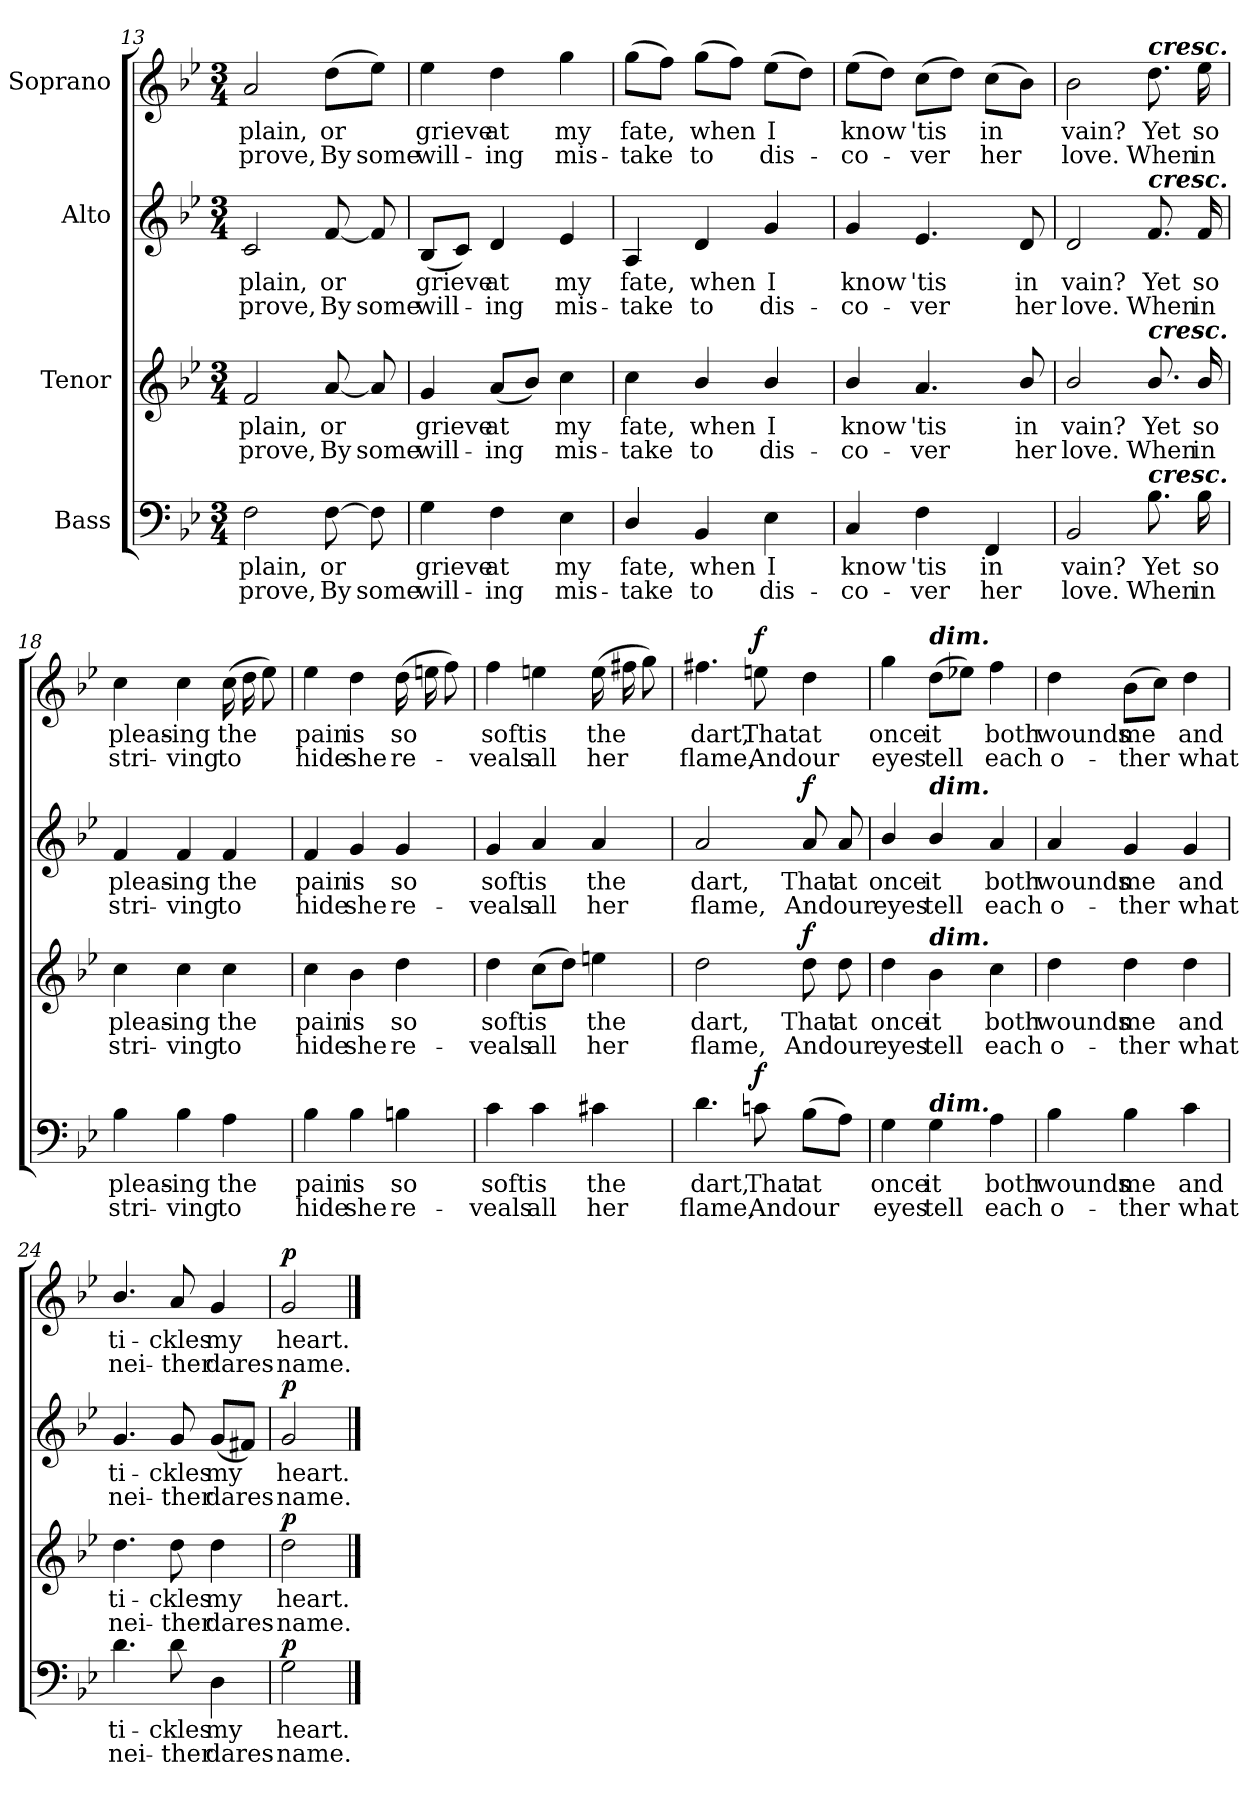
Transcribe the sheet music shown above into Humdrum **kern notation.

**kern	**text	**text	**dynam	**kern	**text	**text	**dynam	**kern	**text	**text	**dynam	**kern	**text	**text	**dynam
*part4	*part4	*part4	*part4	*part3	*part3	*part3	*part3	*part2	*part2	*part2	*part2	*part1	*part1	*part1	*part1
*staff4	*staff4	*staff4	*staff4	*staff3	*staff3	*staff3	*staff3	*staff2	*staff2	*staff2	*staff2	*staff1	*staff1	*staff1	*staff1
*I"Bass	*	*	*	*I"Tenor	*	*	*	*I"Alto	*	*	*	*I"Soprano	*	*	*
!!LO:LB:g=z
*clefF4	*	*	*	*clefG2	*	*	*	*clefG2	*	*	*	*clefG2	*	*	*
*k[b-e-]	*	*	*	*k[b-e-]	*	*	*	*k[b-e-]	*	*	*	*k[b-e-]	*	*	*
*B-:	*	*	*	*B-:	*	*	*	*B-:	*	*	*	*B-:	*	*	*
*M3/4	*	*	*	*M3/4	*	*	*	*M3/4	*	*	*	*M3/4	*	*	*
=13	=13	=13	=13	=13	=13	=13	=13	=13	=13	=13	=13	=13	=13	=13	=13
!	!LO:LY:b	!LO:LY:b	!	!	!LO:LY:b	!LO:LY:b	!	!	!LO:LY:b	!LO:LY:b	!	!	!LO:LY:b	!LO:LY:b	!
2F	plain,	prove,	.	2f	plain,	prove,	.	2c	plain,	prove,	.	2a	plain,	prove,	.
!	!LO:LY:b	!LO:LY:b	!	!	!LO:LY:b	!LO:LY:b	!	!	!LO:LY:b	!LO:LY:b	!	!	!LO:LY:b	!LO:LY:b	!
[8F	or	By	.	[8a	or	By	.	[8f	or	By	.	(>8ddL	or	By	.
!	!	!LO:LY:b	!	!	!	!LO:LY:b	!	!	!	!LO:LY:b	!	!	!	!LO:LY:b	!
8F]	.	some	.	8a]	.	some	.	8f]	.	some	.	8ee-J)	.	some	.
=14	=14	=14	=14	=14	=14	=14	=14	=14	=14	=14	=14	=14	=14	=14	=14
!	!LO:LY:b	!LO:LY:b	!	!	!LO:LY:b	!LO:LY:b	!	!	!LO:LY:b	!LO:LY:b	!	!	!LO:LY:b	!LO:LY:b	!
4G	grieve	will-	.	4g	grieve	will-	.	(<8B-L	grieve	will-	.	4ee-	grieve	will-	.
.	.	.	.	.	.	.	.	8cJ)	.	.	.	.	.	.	.
!	!LO:LY:b	!LO:LY:b	!	!	!LO:LY:b	!LO:LY:b	!	!	!LO:LY:b	!LO:LY:b	!	!	!LO:LY:b	!LO:LY:b	!
4F	-at	ing	.	(<8aL	-at	ing	.	4d	at	ing	.	4dd	-at	ing	.
.	.	.	.	8b-J)	.	.	.	.	.	.	.	.	.	.	.
!	!LO:LY:b	!LO:LY:b	!	!	!LO:LY:b	!LO:LY:b	!	!	!LO:LY:b	!LO:LY:b	!	!	!LO:LY:b	!LO:LY:b	!
4E-	my	mis-	.	4cc	my	mis-	.	4e-	my	mis-	.	4gg	my	mis-	.
=15	=15	=15	=15	=15	=15	=15	=15	=15	=15	=15	=15	=15	=15	=15	=15
!	!LO:LY:b	!LO:LY:b	!	!	!LO:LY:b	!LO:LY:b	!	!	!LO:LY:b	!LO:LY:b	!	!	!LO:LY:b	!LO:LY:b	!
4D/	-fate,	take	.	4cc	-fate,	take	.	4A	-fate,	take	.	(>8ggL	-fate,	take	.
.	.	.	.	.	.	.	.	.	.	.	.	8ffJ)	.	.	.
!	!LO:LY:b	!LO:LY:b	!	!	!LO:LY:b	!LO:LY:b	!	!	!LO:LY:b	!LO:LY:b	!	!	!LO:LY:b	!LO:LY:b	!
4BB-	when	to	.	4b-/	when	to	.	4d	when	to	.	(>8ggL	when	to	.
.	.	.	.	.	.	.	.	.	.	.	.	8ffJ)	.	.	.
!	!LO:LY:b	!LO:LY:b	!	!	!LO:LY:b	!LO:LY:b	!	!	!LO:LY:b	!LO:LY:b	!	!	!LO:LY:b	!LO:LY:b	!
4E-	I	dis-	.	4b-/	I	dis-	.	4g	I	dis-	.	(>8ee-L	I	dis-	.
.	.	.	.	.	.	.	.	.	.	.	.	8ddJ)	.	.	.
=16	=16	=16	=16	=16	=16	=16	=16	=16	=16	=16	=16	=16	=16	=16	=16
!	!LO:LY:b	!LO:LY:b	!	!	!LO:LY:b	!LO:LY:b	!	!	!LO:LY:b	!LO:LY:b	!	!	!LO:LY:b	!LO:LY:b	!
4C	-know	co-	.	4b-/	-know	co-	.	4g	-know	co-	.	(>8ee-L	know	co-	.
.	.	.	.	.	.	.	.	.	.	.	.	8ddJ)	.	.	.
!	!LO:LY:b	!LO:LY:b	!	!	!LO:LY:b	!LO:LY:b	!	!	!LO:LY:b	!LO:LY:b	!	!	!LO:LY:b	!LO:LY:b	!
4F	-'tis	ver	.	4.a	-'tis	ver	.	4.e-	-'tis	ver	.	(>8ccL	'tis	ver	.
.	.	.	.	.	.	.	.	.	.	.	.	8ddJ)	.	.	.
!	!LO:LY:b	!LO:LY:b	!	!	!	!	!	!	!	!	!	!	!LO:LY:b	!LO:LY:b	!
4FF	in	her	.	.	.	.	.	.	.	.	.	(>8ccL	in	her	.
!	!	!	!	!	!LO:LY:b	!LO:LY:b	!	!	!LO:LY:b	!LO:LY:b	!	!	!	!	!
.	.	.	.	8b-/	in	her	.	8d	in	her	.	8b-J)	.	.	.
!!LO:LB:g=z
=17	=17	=17	=17	=17	=17	=17	=17	=17	=17	=17	=17	=17	=17	=17	=17
!	!LO:LY:b	!LO:LY:b	!	!	!LO:LY:b	!LO:LY:b	!	!	!LO:LY:b	!LO:LY:b	!	!	!LO:LY:b	!LO:LY:b	!
2BB-	vain?	love.	.	2b-/	vain?	love.	.	2d	vain?	love.	.	2b-	vain?	love.	.
!	!	!	!	!	!	!	!	!	!	!	!	!LO:TX:a:Bi:t=cresc.	!	!	!
!	!	!	!	!	!	!	!	!LO:TX:a:Bi:t=cresc.	!	!	!	!	!	!	!
!	!	!	!	!LO:TX:a:Bi:t=cresc.	!	!	!	!	!	!	!	!	!	!	!
!LO:TX:a:Bi:t=cresc.	!	!	!	!	!	!	!	!	!	!	!	!	!	!	!
!	!LO:LY:b	!LO:LY:b	!	!	!LO:LY:b	!LO:LY:b	!	!	!LO:LY:b	!LO:LY:b	!	!	!LO:LY:b	!LO:LY:b	!
8.B-	Yet	When	.	8.b-/	Yet	When	.	8.f	Yet	When	.	8.dd	Yet	When	.
!	!LO:LY:b	!LO:LY:b	!	!	!LO:LY:b	!LO:LY:b	!	!	!LO:LY:b	!LO:LY:b	!	!	!LO:LY:b	!LO:LY:b	!
16B-	so	in	.	16b-/	so	in	.	16f	so	in	.	16ee-	so	in	.
=18	=18	=18	=18	=18	=18	=18	=18	=18	=18	=18	=18	=18	=18	=18	=18
!	!LO:LY:b	!LO:LY:b	!	!	!LO:LY:b	!LO:LY:b	!	!	!LO:LY:b	!LO:LY:b	!	!	!LO:LY:b	!LO:LY:b	!
4B-	pleas-	-stri-	.	4cc	pleas-	-stri-	.	4f	pleas-	-stri-	.	4cc	pleas-	-stri-	.
!	!LO:LY:b	!LO:LY:b	!	!	!LO:LY:b	!LO:LY:b	!	!	!LO:LY:b	!LO:LY:b	!	!	!LO:LY:b	!LO:LY:b	!
4B-	-ing	ving	.	4cc	-ing	ving	.	4f	-ing	ving	.	4cc	-ing	ving	.
!	!LO:LY:b	!LO:LY:b	!	!	!LO:LY:b	!LO:LY:b	!	!	!LO:LY:b	!LO:LY:b	!	!	!LO:LY:b	!LO:LY:b	!
4A	the	to	.	4cc	the	to	.	4f	the	to	.	(>16ccLL	the	to	.
.	.	.	.	.	.	.	.	.	.	.	.	16dd	.	.	.
.	.	.	.	.	.	.	.	.	.	.	.	8ee-J)	.	.	.
=19	=19	=19	=19	=19	=19	=19	=19	=19	=19	=19	=19	=19	=19	=19	=19
!	!LO:LY:b	!LO:LY:b	!	!	!LO:LY:b	!LO:LY:b	!	!	!LO:LY:b	!LO:LY:b	!	!	!LO:LY:b	!LO:LY:b	!
4B-	pain	hide	.	4cc	pain	hide	.	4f	pain	hide	.	4ee-	pain	hide	.
!	!LO:LY:b	!LO:LY:b	!	!	!LO:LY:b	!LO:LY:b	!	!	!LO:LY:b	!LO:LY:b	!	!	!LO:LY:b	!LO:LY:b	!
4B-	is	she	.	4b-	is	she	.	4g	is	she	.	4dd	is	she	.
!	!LO:LY:b	!LO:LY:b	!	!	!LO:LY:b	!LO:LY:b	!	!	!LO:LY:b	!LO:LY:b	!	!	!LO:LY:b	!LO:LY:b	!
4Bn	so	re-	.	4dd	so	re-	.	4g	so	re-	.	(>16ddLL	so	re-	.
.	.	.	.	.	.	.	.	.	.	.	.	16een	.	.	.
.	.	.	.	.	.	.	.	.	.	.	.	8ffJ)	.	.	.
=20	=20	=20	=20	=20	=20	=20	=20	=20	=20	=20	=20	=20	=20	=20	=20
!	!LO:LY:b	!LO:LY:b	!	!	!LO:LY:b	!LO:LY:b	!	!	!LO:LY:b	!LO:LY:b	!	!	!LO:LY:b	!LO:LY:b	!
4c	-soft	veals	.	4dd	-soft	veals	.	4g	-soft	veals	.	4ff	soft	veals	.
!	!LO:LY:b	!LO:LY:b	!	!	!LO:LY:b	!LO:LY:b	!	!	!LO:LY:b	!LO:LY:b	!	!	!LO:LY:b	!LO:LY:b	!
4c	is	all	.	(>8ccL	is	all	.	4a	is	all	.	4een	is	all	.
.	.	.	.	8ddJ)	.	.	.	.	.	.	.	.	.	.	.
!	!LO:LY:b	!LO:LY:b	!	!	!LO:LY:b	!LO:LY:b	!	!	!LO:LY:b	!LO:LY:b	!	!	!LO:LY:b	!LO:LY:b	!
4c#X	the	her	.	4een	the	her	.	4a	the	her	.	(>16eeLL	the	her	.
.	.	.	.	.	.	.	.	.	.	.	.	16ff#X	.	.	.
.	.	.	.	.	.	.	.	.	.	.	.	8ggJ)	.	.	.
!!LO:LB:g=z
=21	=21	=21	=21	=21	=21	=21	=21	=21	=21	=21	=21	=21	=21	=21	=21
!	!LO:LY:b	!LO:LY:b	!	!	!LO:LY:b	!LO:LY:b	!	!	!LO:LY:b	!LO:LY:b	!	!	!LO:LY:b	!LO:LY:b	!
4.d	dart,	flame,	.	2dd	dart,	flame,	.	2a	dart,	flame,	.	4.ff#X	dart,	flame,	.
!	!LO:LY:b	!LO:LY:b	!LO:DY:b	!	!	!	!	!	!	!	!	!	!LO:LY:b	!LO:LY:b	!LO:DY:b
8cn	That	And	f	.	.	.	.	.	.	.	.	8een	That	And	f
!	!LO:LY:b	!LO:LY:b	!	!	!LO:LY:b	!LO:LY:b	!LO:DY:b	!	!LO:LY:b	!LO:LY:b	!LO:DY:b	!	!LO:LY:b	!LO:LY:b	!
(>8B-L	at	our	.	8dd	That	And	f	8a	That	And	f	4dd	at	our	.
!	!	!	!	!	!LO:LY:b	!LO:LY:b	!	!	!LO:LY:b	!LO:LY:b	!	!	!	!	!
8AJ)	.	.	.	8dd	at	our	.	8a	at	our	.	.	.	.	.
=22	=22	=22	=22	=22	=22	=22	=22	=22	=22	=22	=22	=22	=22	=22	=22
!	!LO:LY:b	!LO:LY:b	!	!	!LO:LY:b	!LO:LY:b	!	!	!LO:LY:b	!LO:LY:b	!	!	!LO:LY:b	!LO:LY:b	!
4G	once	eyes	.	4dd	once	eyes	.	4b-/	once	eyes	.	4gg	once	eyes	.
!	!	!	!	!	!	!	!	!	!	!	!	!LO:TX:a:Bi:t=dim.	!	!	!
!	!	!	!	!	!	!	!	!LO:TX:a:Bi:t=dim.	!	!	!	!	!	!	!
!	!	!	!	!LO:TX:a:Bi:t=dim.	!	!	!	!	!	!	!	!	!	!	!
!LO:TX:a:Bi:t=dim.	!	!	!	!	!	!	!	!	!	!	!	!	!	!	!
!	!LO:LY:b	!LO:LY:b	!	!	!LO:LY:b	!LO:LY:b	!	!	!LO:LY:b	!LO:LY:b	!	!	!LO:LY:b	!LO:LY:b	!
4G	it	tell	.	4b-	it	tell	.	4b-/	it	tell	.	(>8ddL	it	tell	.
.	.	.	.	.	.	.	.	.	.	.	.	8ee-XJ)	.	.	.
!	!LO:LY:b	!LO:LY:b	!	!	!LO:LY:b	!LO:LY:b	!	!	!LO:LY:b	!LO:LY:b	!	!	!LO:LY:b	!LO:LY:b	!
4A	both	each	.	4cc	both	each	.	4a	both	each	.	4ff	both	each	.
=23	=23	=23	=23	=23	=23	=23	=23	=23	=23	=23	=23	=23	=23	=23	=23
!	!LO:LY:b	!LO:LY:b	!	!	!LO:LY:b	!LO:LY:b	!	!	!LO:LY:b	!LO:LY:b	!	!	!LO:LY:b	!LO:LY:b	!
4B-	wounds	o-	.	4dd	wounds	o-	.	4a	wounds	o-	.	4dd	wounds	o-	.
!	!LO:LY:b	!LO:LY:b	!	!	!LO:LY:b	!LO:LY:b	!	!	!LO:LY:b	!LO:LY:b	!	!	!LO:LY:b	!LO:LY:b	!
4B-	-me	ther	.	4dd	-me	ther	.	4g	-me	ther	.	(>8b-L	-me	ther	.
.	.	.	.	.	.	.	.	.	.	.	.	8ccJ)	.	.	.
!	!LO:LY:b	!LO:LY:b	!	!	!LO:LY:b	!LO:LY:b	!	!	!LO:LY:b	!LO:LY:b	!	!	!LO:LY:b	!LO:LY:b	!
4c	and	what	.	4dd	and	what	.	4g	and	what	.	4dd	and	what	.
=24	=24	=24	=24	=24	=24	=24	=24	=24	=24	=24	=24	=24	=24	=24	=24
!	!LO:LY:b	!LO:LY:b	!	!	!LO:LY:b	!LO:LY:b	!	!	!LO:LY:b	!LO:LY:b	!	!	!LO:LY:b	!LO:LY:b	!
4.d	ti-	-nei-	.	4.dd	ti-	-nei-	.	4.g	ti-	-nei-	.	4.b-/	ti-	-nei-	.
!	!LO:LY:b	!LO:LY:b	!	!	!LO:LY:b	!LO:LY:b	!	!	!LO:LY:b	!LO:LY:b	!	!	!LO:LY:b	!LO:LY:b	!
8d	-ckles	ther	.	8dd	-ckles	ther	.	8g	-ckles	ther	.	8a	-ckles	ther	.
!	!LO:LY:b	!LO:LY:b	!	!	!LO:LY:b	!LO:LY:b	!	!	!LO:LY:b	!LO:LY:b	!	!	!LO:LY:b	!LO:LY:b	!
4D	my	dares	.	4dd	my	dares	.	(<8gL	my	dares	.	4g	my	dares	.
.	.	.	.	.	.	.	.	8f#XJ)	.	.	.	.	.	.	.
=25	=25	=25	=25	=25	=25	=25	=25	=25	=25	=25	=25	=25	=25	=25	=25
!	!LO:LY:b	!LO:LY:b	!LO:DY:b	!	!LO:LY:b	!LO:LY:b	!LO:DY:b	!	!LO:LY:b	!LO:LY:b	!LO:DY:b	!	!LO:LY:b	!LO:LY:b	!LO:DY:b
2G	heart.	name.	p	2dd	heart.	name.	p	2g	heart.	name.	p	2g	heart.	name.	p
==	==	==	==	==	==	==	==	==	==	==	==	==	==	==	==
*-	*-	*-	*-	*-	*-	*-	*-	*-	*-	*-	*-	*-	*-	*-	*-
